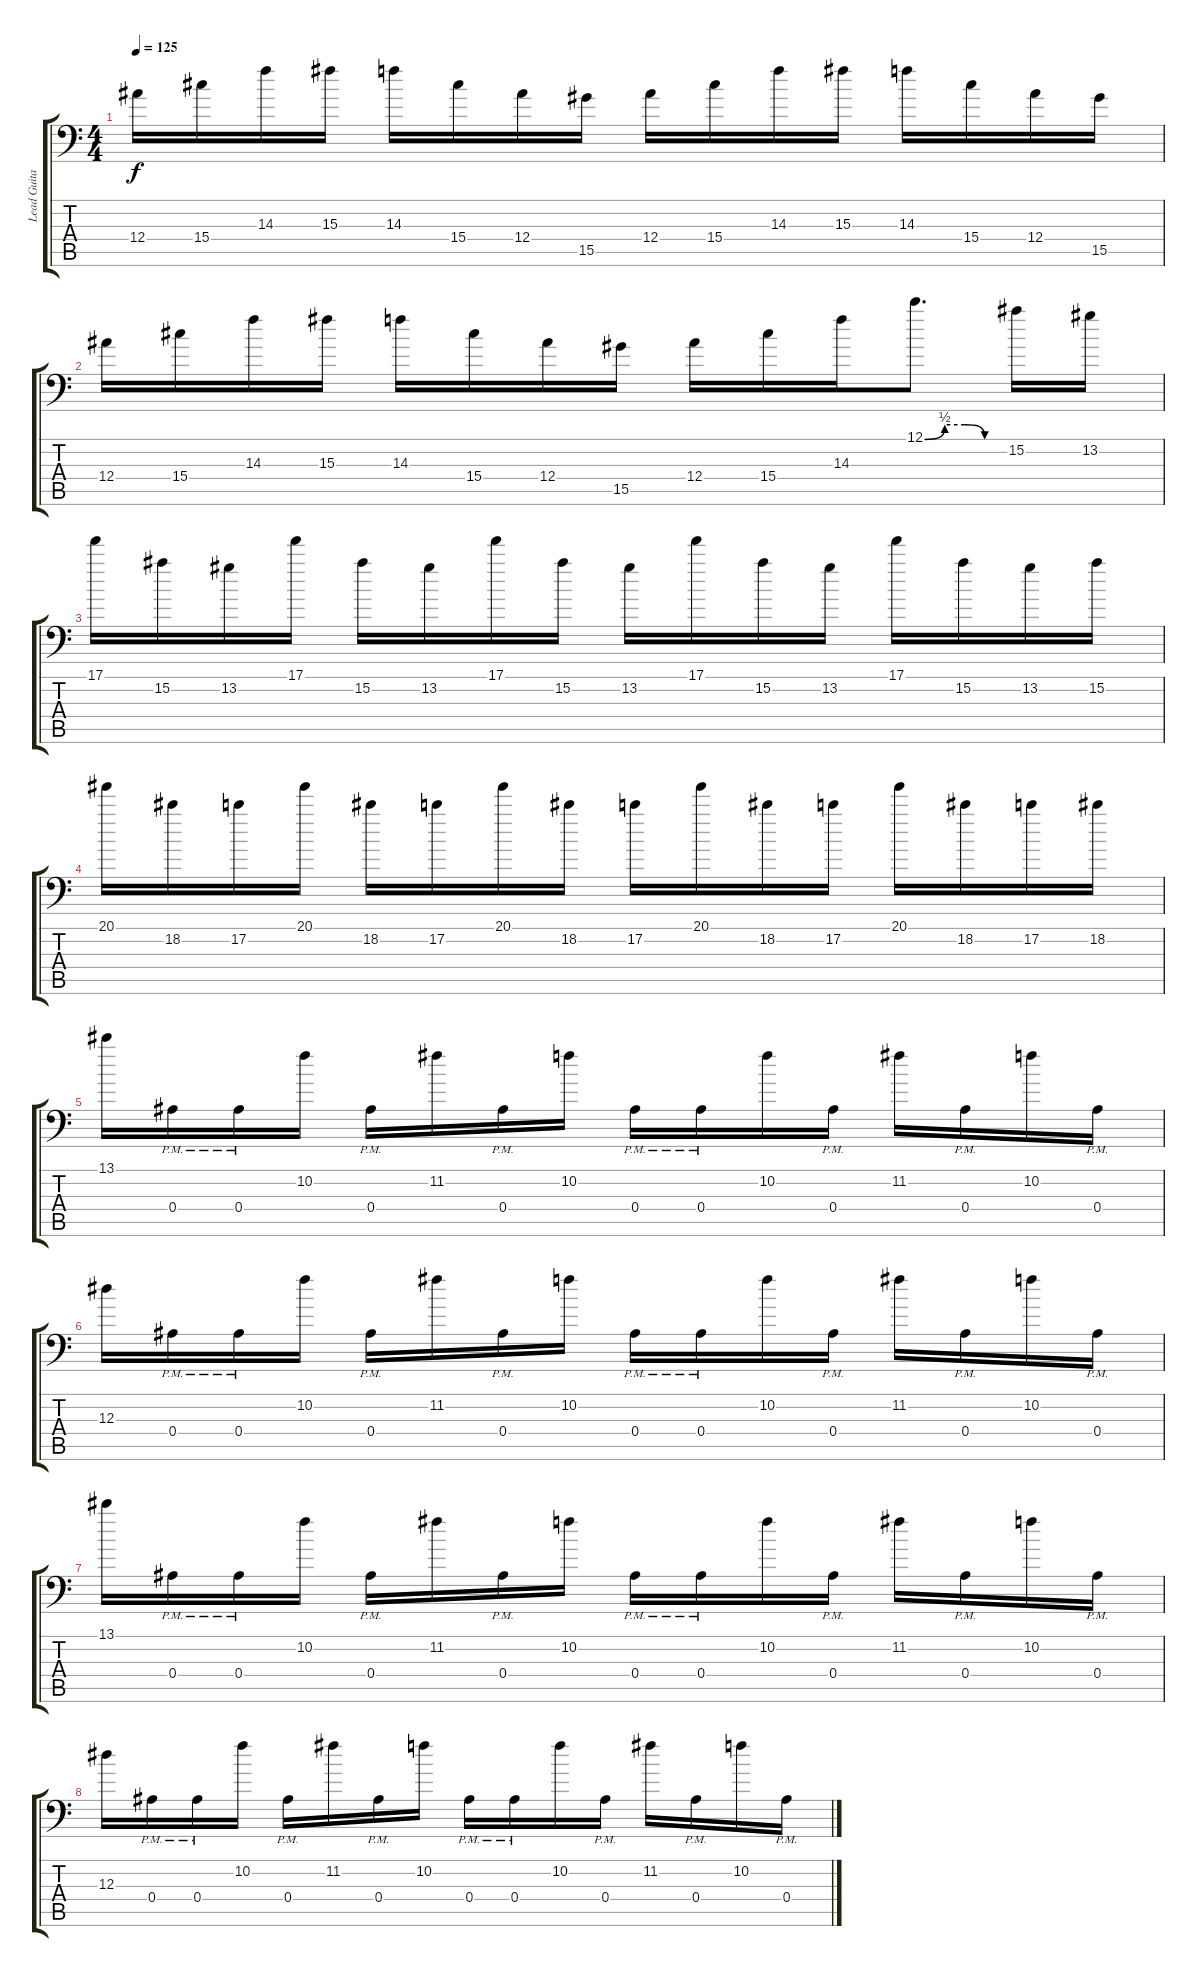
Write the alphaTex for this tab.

\track ("Lead Guitar 1" "Lead Guita") {instrument distortionguitar}
\staff {score tabs}
\tuning (C4 G3 Eb3 Bb2 F2 Bb1) {hide}
\ts (4 4)
\tempo 125
\clef f4
\ks c
12.4.16{dy f} 15.4.16 14.3.16 15.3.16 14.3.16 15.4.16 12.4.16 15.5.16 12.4.16 15.4.16 14.3.16 15.3.16 14.3.16 15.4.16 12.4.16 15.5.16 |
12.4.16 15.4.16 14.3.16 15.3.16 14.3.16 15.4.16 12.4.16 15.5.16 12.4.16 15.4.16 14.3.16 12.1{be (custom 0 0 15 2 30 2 45 0 60 0)}.8{d} 15.2.16 13.2.16 |
17.1.16 15.2.16 13.2.16 17.1.16 15.2.16 13.2.16 17.1.16 15.2.16 13.2.16 17.1.16 15.2.16 13.2.16 17.1.16 15.2.16 13.2.16 15.2.16 |
20.1.16 18.2.16 17.2.16 20.1.16 18.2.16 17.2.16 20.1.16 18.2.16 17.2.16 20.1.16 18.2.16 17.2.16 20.1.16 18.2.16 17.2.16 18.2.16 |
13.1.16 0.4{pm}.16 0.4{pm}.16 10.2.16 0.4{pm}.16 11.2.16 0.4{pm}.16 10.2.16 0.4{pm}.16 0.4{pm}.16 10.2.16 0.4{pm}.16 11.2.16 0.4{pm}.16 10.2.16 0.4{pm}.16 |
12.3.16 0.4{pm}.16 0.4{pm}.16 10.2.16 0.4{pm}.16 11.2.16 0.4{pm}.16 10.2.16 0.4{pm}.16 0.4{pm}.16 10.2.16 0.4{pm}.16 11.2.16 0.4{pm}.16 10.2.16 0.4{pm}.16 |
13.1.16 0.4{pm}.16 0.4{pm}.16 10.2.16 0.4{pm}.16 11.2.16 0.4{pm}.16 10.2.16 0.4{pm}.16 0.4{pm}.16 10.2.16 0.4{pm}.16 11.2.16 0.4{pm}.16 10.2.16 0.4{pm}.16 |
12.3.16 0.4{pm}.16 0.4{pm}.16 10.2.16 0.4{pm}.16 11.2.16 0.4{pm}.16 10.2.16 0.4{pm}.16 0.4{pm}.16 10.2.16 0.4{pm}.16 11.2.16 0.4{pm}.16 10.2.16 0.4{pm}.16
